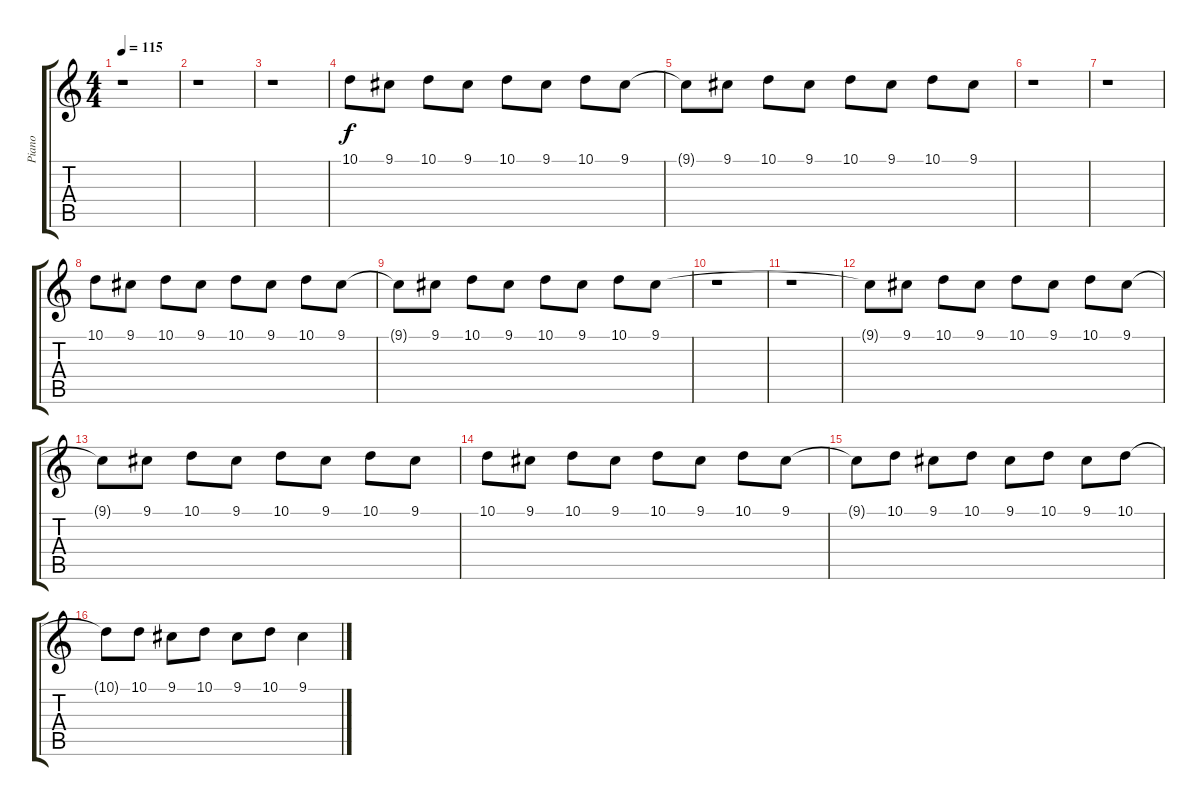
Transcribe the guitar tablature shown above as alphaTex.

\track ("Piano" "Piano") {instrument honkytonkpiano}
\staff {score tabs}
\tuning (E4 B3 G3 D3 A2 E2) {hide}
\ts (4 4)
\tempo 115
\clef g2
\ks c
r.1{dy f} |
r.1 |
r.1 |
10.1.8{volume 14 instrument honkytonkpiano} 9.1.8 10.1.8 9.1.8 10.1.8 9.1.8 10.1.8 9.1.8 |
9.1{t}.8 9.1.8 10.1.8 9.1.8 10.1.8 9.1.8 10.1.8 9.1.8 |
r.1 |
r.1 |
10.1.8 9.1.8 10.1.8 9.1.8 10.1.8 9.1.8 10.1.8 9.1.8 |
9.1{t}.8 9.1.8 10.1.8 9.1.8 10.1.8 9.1.8 10.1.8 9.1.8 |
r.1 |
r.1 |
9.1{t}.8 9.1.8 10.1.8 9.1.8 10.1.8 9.1.8 10.1.8 9.1.8 |
9.1{t}.8 9.1.8 10.1.8 9.1.8 10.1.8 9.1.8 10.1.8 9.1.8 |
10.1.8 9.1.8 10.1.8 9.1.8 10.1.8 9.1.8 10.1.8 9.1.8 |
9.1{t}.8 10.1.8 9.1.8 10.1.8 9.1.8 10.1.8 9.1.8 10.1.8 |
10.1{t}.8 10.1.8 9.1.8 10.1.8 9.1.8 10.1.8 9.1.4
